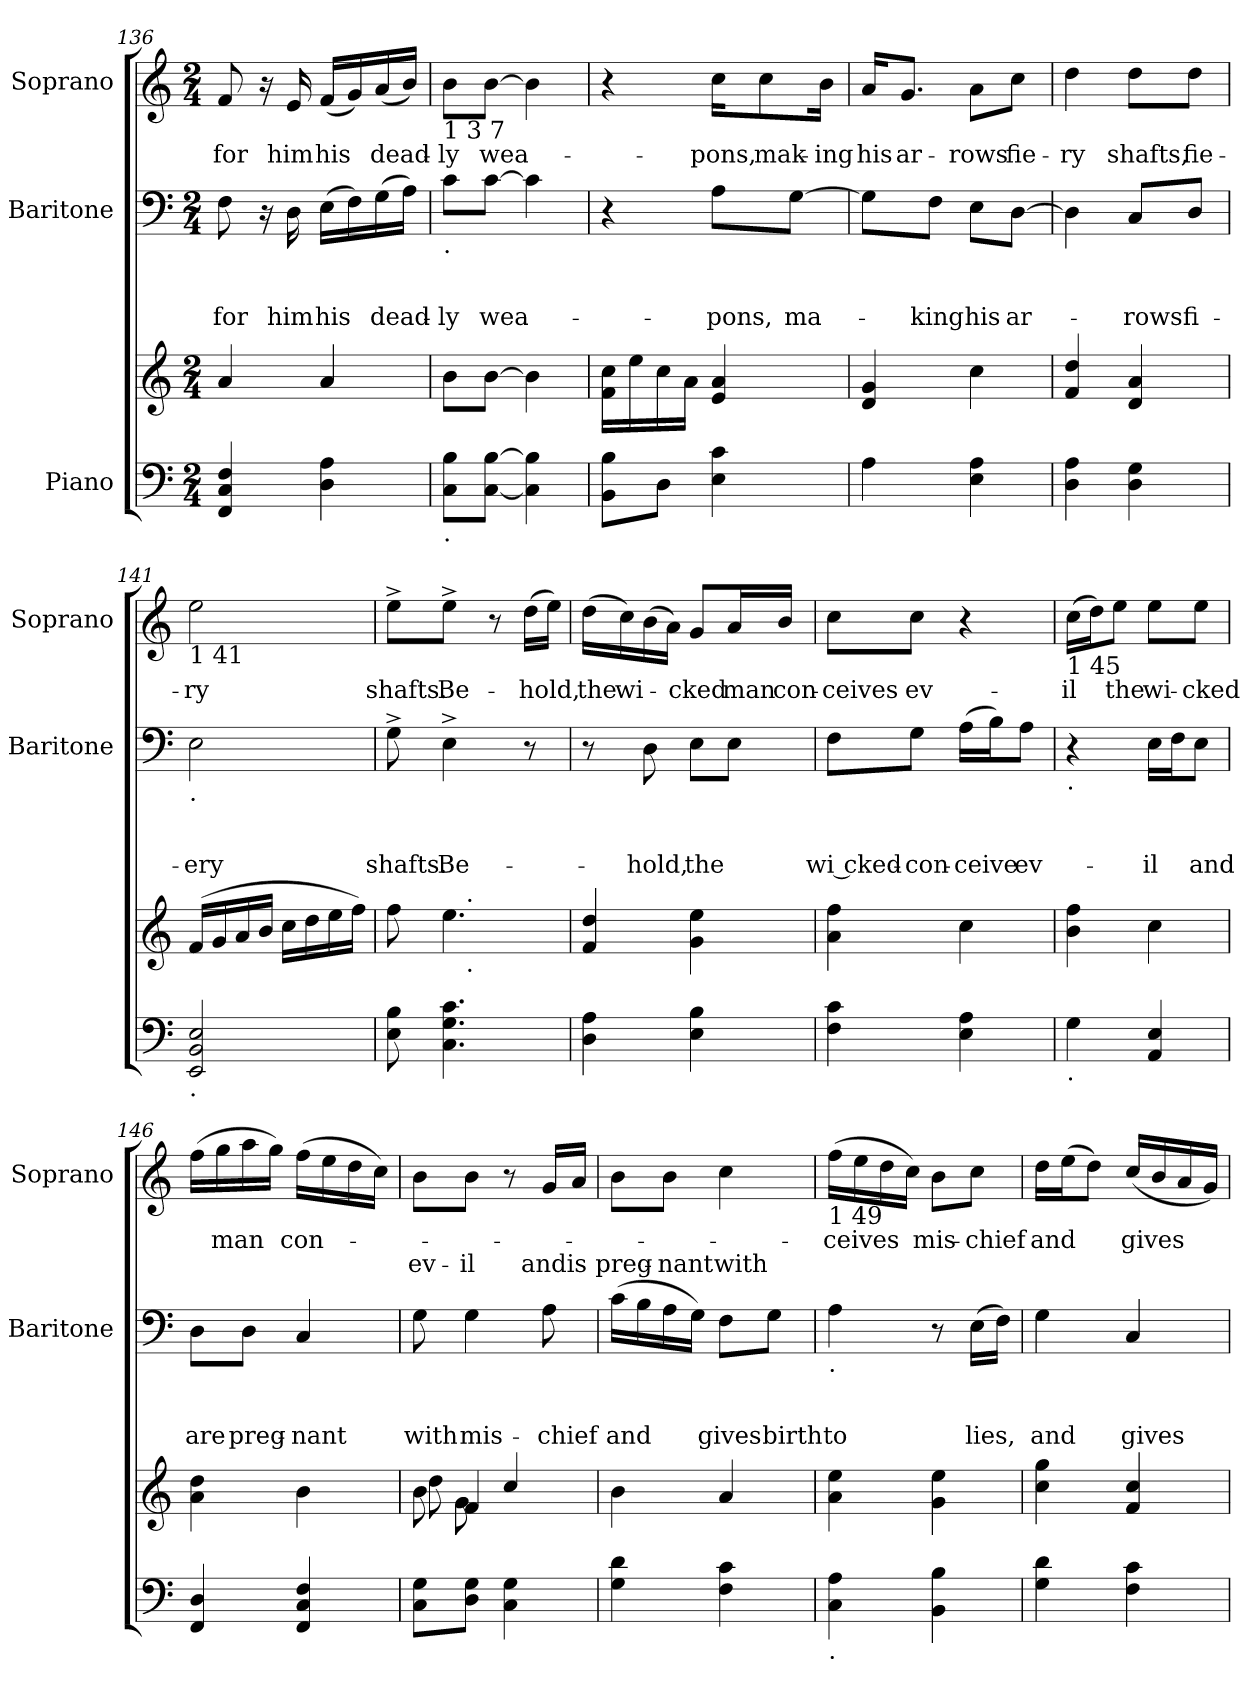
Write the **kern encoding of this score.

**kern	**kern	**kern	**text	**text	**text	**kern	**text	**text
*part3	*part3	*part2	*part2	*part2	*part2	*part1	*part1	*part1
*staff4	*staff3	*staff2	*staff2	*staff2	*staff2	*staff1	*staff1	*staff1
*I"Piano	*	*I"Baritone	*	*	*	*I"Soprano	*	*
*	*	*I'Baritone	*	*	*	*I'Soprano	*	*
*clefF4	*clefG2	*clefF4	*	*	*	*clefG2	*	*
*k[]	*k[]	*k[]	*	*	*	*k[]	*	*
*C:	*C:	*C:	*	*	*	*C:	*	*
*M2/4	*M2/4	*M2/4	*	*	*	*M2/4	*	*
=136	=136	=136	=136	=136	=136	=136	=136	=136
!	!LO:N:head=solid	!	!	!	!LO:LY:b	!	!LO:LY:b	!
4FF/ 4C/ 4F/	4a/	8F\	.	.	for	8f/	for	.
.	.	16rC	.	.	.	16ra	.	.
!	!	!	!	!	!LO:LY:b:rj	!	!LO:LY:b:rj	!
.	.	16D\	.	.	him	16e/	him	.
!	!LO:N:head=solid	!	!	!	!LO:LY:b	!	!LO:LY:b	!
4D\ 4A\	4a/	(>16E\LL	.	.	his	(<16f/LL	his	.
.	.	16F\)	.	.	.	16g/)	.	.
!	!	!	!	!	!LO:LY:b:rj	!	!LO:LY:b:rj	!
.	.	(>16G\	.	.	dead-	(<16a/	dead-	.
.	.	16A\JJ)	.	.	.	16b/JJ)	.	.
!!LO:PB:g=z
=137	=137	=137	=137	=137	=137	=137	=137	=137
!	!	!	!	!	!	!LO:TX:b:t=1 3 7	!	!
!	!	!LO:TX:b:t=.	!	!	!	!	!	!
!LO:TX:b:t=.	!	!	!	!	!	!	!	!
!	!LO:N:head=solid	!	!	!	!LO:LY:b	!	!LO:LY:b	!
8C\ 8B\L	8b\L	8c\L	.	.	-ly	8b\L	-ly	.
!	!LO:N:head=solid	!	!	!	!LO:LY:b	!	!LO:LY:b	!
[<8C\ [>8B\J	[>8b\J	[>8c\J	.	.	wea-	[>8b\J	wea-	.
!	!LO:N:head=solid	!	!	!	!	!	!	!
4C\] 4B\]	4b\]	4c\]	.	.	.	4b\]	.	.
=138	=138	=138	=138	=138	=138	=138	=138	=138
!	!LO:N:n=2:head=solid	!	!	!	!	!	!	!
8BB\ 8B\L	16f\ 16cc\LL	4r	.	.	.	4r	.	.
.	16ee\	.	.	.	.	.	.	.
8D\J	16cc\	.	.	.	.	.	.	.
.	16a\JJ	.	.	.	.	.	.	.
!	!	!	!	!	!LO:LY:b	!	!LO:LY:b	!
4E\ 4c\	4e/ 4a/	8A\L	.	.	-pons,	16cc\KL	-pons,	.
!	!	!	!	!	!	!	!LO:LY:b	!
.	.	.	.	.	.	8cc\	mak-	.
!	!	!	!	!	!LO:LY:b	!	!	!
.	.	[>8G\J	.	.	ma-	.	.	.
!	!	!	!	!	!	!	!LO:LY:b	!
.	.	.	.	.	.	16b\Jk	-ing	.
=139	=139	=139	=139	=139	=139	=139	=139	=139
!LO:N:head=solid	!	!	!	!	!	!	!LO:LY:b	!
4A\	4d/ 4g/	8G\L]	.	.	.	16a/KL	his	.
!	!	!	!	!	!	!	!LO:LY:b	!
.	.	.	.	.	.	8.g/J	ar-	.
!	!	!	!	!	!LO:LY:b	!	!	!
.	.	8F\J	.	.	-king	.	.	.
!	!LO:N:head=solid	!	!	!	!LO:LY:b	!	!LO:LY:b	!
4E\ 4A\	4cc\	8E\L	.	.	his	8a\L	-rows	.
!	!	!	!	!	!LO:LY:b	!	!LO:LY:b	!
.	.	[>8D\J	.	.	ar-	8cc\J	fie-	.
=140	=140	=140	=140	=140	=140	=140	=140	=140
!	!	!	!	!	!	!	!LO:LY:b	!
4D\ 4A\	4f/ 4dd/	4D\]	.	.	.	4dd\	-ry	.
!	!LO:N:n=2:head=solid	!	!	!	!LO:LY:b	!	!LO:LY:b	!
4D\ 4G\	4d/ 4a/	8C/L	.	.	-rows	8dd\L	shafts,	.
!	!	!	!	!	!LO:LY:b	!	!LO:LY:b	!
.	.	8D/J	.	.	fi-	8dd\J	fie-	.
!!LO:LB:g=z
=141	=141	=141	=141	=141	=141	=141	=141	=141
!	!	!	!	!	!	!LO:TX:b:t=1 41	!	!
!	!	!LO:TX:b:t=.	!	!	!	!	!	!
!LO:TX:b:t=.	!	!	!	!	!	!	!	!
!	!	!	!	!	!LO:LY:b	!	!LO:LY:b	!
2EE/ 2BB/ 2E/	(>16f/LL	2E\	.	.	-ery	2ee\	-ry	.
.	16g/	.	.	.	.	.	.	.
.	16a/	.	.	.	.	.	.	.
.	16b/JJ	.	.	.	.	.	.	.
.	16cc\LL	.	.	.	.	.	.	.
.	16dd\	.	.	.	.	.	.	.
.	16ee\	.	.	.	.	.	.	.
.	16ff\JJ)	.	.	.	.	.	.	.
=142	=142	=142	=142	=142	=142	=142	=142	=142
!	!LO:N:head=solid	!	!	!	!LO:LY:b	!	!LO:LY:b	!
*	*^	*	*	*	*	*	*	*
8E\ 8B\	8ff\	8.ryy	8G^>\	.	.	shafts.	8ee^>\L	shafts.	.
!	!LO:N:head=solid	!	!	!	!	!LO:LY:b	!	!LO:LY:b	!
4.C\ 4.G\ 4.c\	4.ee\	.	4E^>\	.	.	Be-	8ee^>\J	Be-	.
!	!	!LO:TX:b:t=.	!	!	!	!	!	!	!
!	!	!LO:TX:a:t=.	!	!	!	!	!	!	!
.	.	4ryy	.	.	.	.	.	.	.
.	.	.	.	.	.	.	8r	.	.
!	!	!	!	!	!	!	!	!LO:LY:b:rj	!
.	.	.	8r	.	.	.	(>16dd\LL	-hold,	.
.	.	16ryy	.	.	.	.	16ee\JJ)	.	.
=143	=143	=143	=143	=143	=143	=143	=143	=143	=143
!	!	!	!	!	!	!	!	!LO:LY:b	!
*	*v	*v	*	*	*	*	*	*	*
4D\ 4A\	4f/ 4dd/	8r	.	.	.	(>16dd\LL	the	.
!	!	!	!	!	!	!	!LO:LY:b	!
.	.	.	.	.	.	16cc\)	wi-	.
!	!	!	!	!	!LO:LY:b	!	!	!
.	.	8D\	.	.	-hold,	(>16b\	.	.
.	.	.	.	.	.	16a\JJ)	.	.
!	!	!	!	!	!LO:LY:b:rj	!	!LO:LY:b	!
4E\ 4B\	4g\ 4ee\	8E\L	.	.	the	8g/L	-cked	.
!	!	!	!	!	!	!	!LO:LY:b	!
.	.	8E\J	.	.	.	16a/L	man	.
!	!	!	!	!	!	!	!LO:LY:b	!
.	.	.	.	.	.	16b/JJ	con-	.
=144	=144	=144	=144	=144	=144	=144	=144	=144
!	!	!	!	!	!LO:LY:b	!	!LO:LY:b	!
4F\ 4c\	4a\ 4ff\	8F\L	.	.	wi cked-	8cc\L	-ceives	.
!	!	!	!	!	!LO:LY:b	!	!LO:LY:b:rj	!
.	.	8G\J	.	.	-con-	8cc\J	ev-	.
!	!LO:N:head=solid	!	!	!	!LO:LY:b	!	!	!
4E\ 4A\	4cc\	(>16A\LL	.	.	-ceive	4r	.	.
.	.	16B\J)	.	.	.	.	.	.
!	!	!	!	!	!LO:LY:b:rj	!	!	!
.	.	8A\J	.	.	ev-	.	.	.
!!LO:PB:g=z
=145	=145	=145	=145	=145	=145	=145	=145	=145
!	!	!	!	!	!	!LO:TX:b:t=1 45	!	!
!	!	!LO:TX:b:t=.	!	!	!	!	!	!
!LO:TX:b:t=.	!	!	!	!	!	!	!	!
!LO:N:head=solid	!LO:N:n=1:head=solid	!	!	!	!	!	!LO:LY:b	!
4G\	4b\ 4ff\	4r	.	.	.	(>16cc\LL	-il	.
.	.	.	.	.	.	16dd\J)	.	.
!	!	!	!	!	!	!	!LO:LY:b	!
.	.	.	.	.	.	8ee\J	the	.
!	!LO:N:head=solid	!	!	!	!LO:LY:b	!	!LO:LY:b	!
4AA/ 4E/	4cc\	16E\LL	.	.	-il	8ee\L	wi-	.
.	.	16F\J	.	.	.	.	.	.
!	!	!	!	!	!LO:LY:b:rj	!	!LO:LY:b	!
.	.	8E\J	.	.	and	8ee\J	-cked	.
=146	=146	=146	=146	=146	=146	=146	=146	=146
!	!	!	!	!	!LO:LY:b	!	!	!
4FF/ 4D/	4a\ 4dd\	8D\L	.	.	are	(>16ff\LL	.	.
!	!	!	!	!	!	!	!LO:LY:b	!
.	.	.	.	.	.	16gg\	man	.
!	!	!	!	!	!LO:LY:b:rj	!	!	!
.	.	8D\J	.	.	preg-	16aa\	.	.
.	.	.	.	.	.	16gg\JJ)	.	.
!	!LO:N:head=solid	!	!	!	!LO:LY:b	!	!LO:LY:b	!
4FF/ 4C/ 4F/	4b\	4C/	.	.	-nant	(>16ff\LL	con-	.
.	.	.	.	.	.	16ee\	.	.
.	.	.	.	.	.	16dd\	.	.
.	.	.	.	.	.	16cc\JJ)	.	.
=147	=147	=147	=147	=147	=147	=147	=147	=147
!LO:N:n=1:head=solid	!LO:N:head=solid	!	!	!	!LO:LY:b	!	!	!LO:LY:b
*	*^	*	*	*	*	*	*	*
8C\ 8G\L	8b\	8dd\	8G\	.	.	with	8b\L	.	ev-
!	!LO:N:head=solid	!	!	!	!	!LO:LY:b	!	!	!LO:LY:b:rj
8D\ 8G\J	4f/	8g\	4G\	.	.	mis-	8b\J	.	-il
4C\ 4G\	.	4cc/	.	.	.	.	8r	.	.
!	!	!	!	!	!	!LO:LY:b:rj	!	!	!LO:LY:b
.	8ryy	.	8A\	.	.	-chief	16g/LL	.	and
!	!	!	!	!	!	!	!	!	!LO:LY:b
.	.	.	.	.	.	.	16a/JJ	.	is
*	*v	*v	*	*	*	*	*	*	*
=148	=148	=148	=148	=148	=148	=148	=148	=148
!	!LO:N:head=solid	!	!	!	!LO:LY:b	!	!	!LO:LY:b
4G\ 4d\	4b\	(>16c\LL	.	.	and	8b\L	.	preg-
.	.	16B\	.	.	.	.	.	.
!	!	!	!	!	!	!	!	!LO:LY:b
.	.	16A\	.	.	.	8b\J	.	-nant
.	.	16G\JJ)	.	.	.	.	.	.
!	!LO:N:head=solid	!	!	!	!LO:LY:b	!	!	!LO:LY:b
4F\ 4c\	4a/	8F\L	.	.	gives	4cc\	.	with
!	!	!	!	!	!LO:LY:b	!	!	!
.	.	8G\J	.	.	birth	.	.	.
!!LO:LB:g=z
=149	=149	=149	=149	=149	=149	=149	=149	=149
!	!	!	!	!	!	!LO:TX:b:t=1 49	!	!
!	!	!LO:TX:b:t=.	!	!	!	!	!	!
!LO:TX:b:t=.	!	!	!	!	!	!	!	!
!	!	!	!	!	!LO:LY:b	!	!LO:LY:b	!
4C\ 4A\	4a\ 4ee\	4A\	.	.	to	(>16ff\LL	-ceives	.
.	.	.	.	.	.	16ee\	.	.
.	.	.	.	.	.	16dd\	.	.
.	.	.	.	.	.	16cc\JJ)	.	.
!	!LO:N:n=2:head=solid	!	!	!	!	!	!LO:LY:b	!
4BB\ 4B\	4g\ 4ee\	8r	.	.	.	8b\L	mis-	.
!	!	!	!	!	!LO:LY:b	!	!LO:LY:b	!
.	.	(>16E\LL	.	.	lies,	8cc\J	-chief	.
.	.	16F\JJ)	.	.	.	.	.	.
=150	=150	=150	=150	=150	=150	=150	=150	=150
!	!LO:N:n=1:head=solid	!	!	!	!LO:LY:b	!	!LO:LY:b	!
4G\ 4d\	4cc\ 4gg\	4G\	.	.	and	16dd\LL	and	.
.	.	.	.	.	.	(>16ee\J	.	.
.	.	.	.	.	.	8dd\J)	.	.
!	!	!	!	!	!LO:LY:b	!	!LO:LY:b	!
4F\ 4c\	4f/ 4cc/	4C/	.	.	gives	(<16cc/LL	gives	.
.	.	.	.	.	.	16b/	.	.
.	.	.	.	.	.	16a/	.	.
.	.	.	.	.	.	16g/JJ)	.	.
=	=	=	=	=	=	=	=	=
*-	*-	*-	*-	*-	*-	*-	*-	*-
